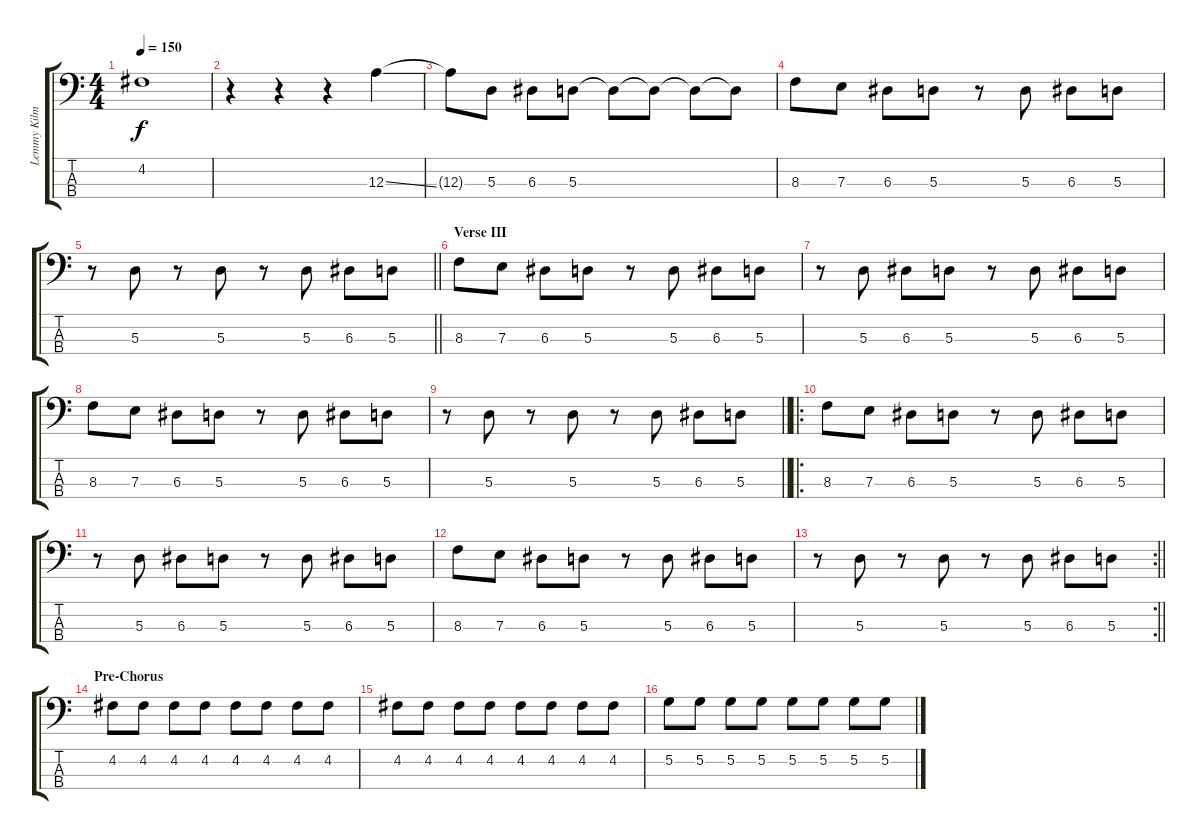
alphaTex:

\track ("Lemmy Kilmister" "Lemmy Kilm") {instrument electricbasspick}
\staff {score tabs}
\tuning (G2 D2 A1 E1) {hide}
\ts (4 4)
\tempo 150
\clef f4
\ks c
4.2{t}.1{dy f} |
r.4 r.4 r.4 12.3{ss}.4 |
12.3{t}.8 5.3.8 6.3.8 5.3.8 5.3{t}.8 5.3{t}.8 5.3{t}.8 5.3{t}.8 |
8.3.8 7.3.8 6.3.8 5.3.8 r.8 5.3.8 6.3.8 5.3.8 |
\barLineRight lightlight
r.8 5.3.8 r.8 5.3.8 r.8 5.3.8 6.3.8 5.3.8 |
\section ("" "Verse III")
8.3.8 7.3.8 6.3.8 5.3.8 r.8 5.3.8 6.3.8 5.3.8 |
r.8 5.3.8 6.3.8 5.3.8 r.8 5.3.8 6.3.8 5.3.8 |
8.3.8 7.3.8 6.3.8 5.3.8 r.8 5.3.8 6.3.8 5.3.8 |
\barLineRight lightlight
r.8 5.3.8 r.8 5.3.8 r.8 5.3.8 6.3.8 5.3.8 |
\ro
8.3.8 7.3.8 6.3.8 5.3.8 r.8 5.3.8 6.3.8 5.3.8 |
r.8 5.3.8 6.3.8 5.3.8 r.8 5.3.8 6.3.8 5.3.8 |
8.3.8 7.3.8 6.3.8 5.3.8 r.8 5.3.8 6.3.8 5.3.8 |
\rc 2
\barLineRight lightlight
r.8 5.3.8 r.8 5.3.8 r.8 5.3.8 6.3.8 5.3.8 |
\section ("" "Pre-Chorus")
4.2.8 4.2.8 4.2.8 4.2.8 4.2.8 4.2.8 4.2.8 4.2.8 |
4.2.8 4.2.8 4.2.8 4.2.8 4.2.8 4.2.8 4.2.8 4.2.8 |
5.2.8 5.2.8 5.2.8 5.2.8 5.2.8 5.2.8 5.2.8 5.2.8
